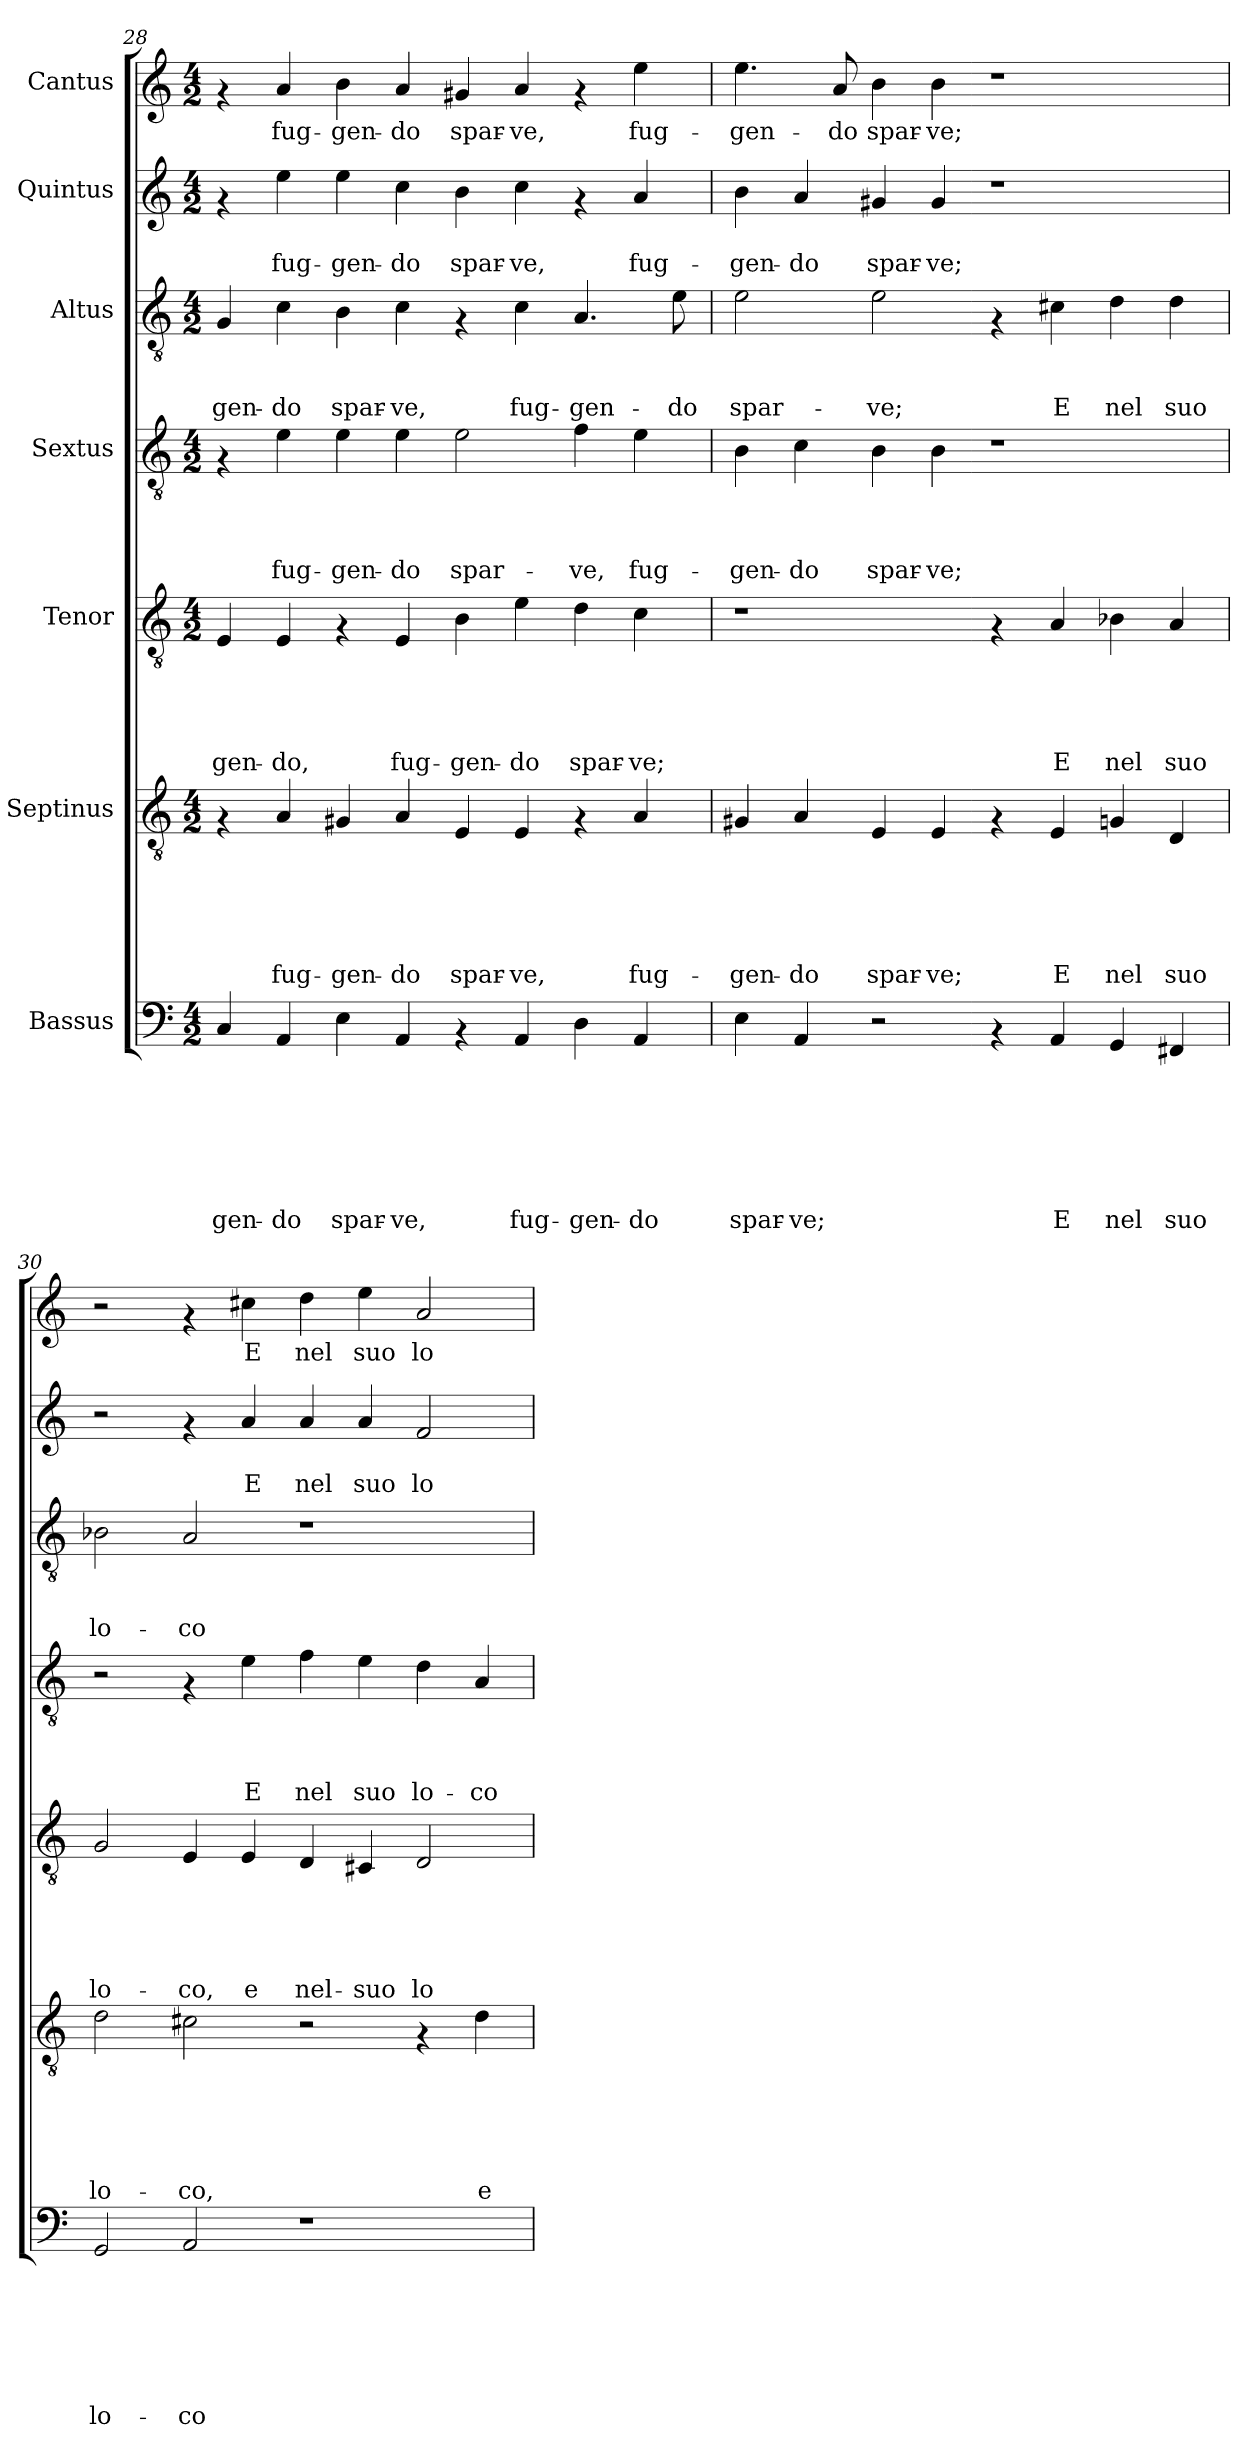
**kern	**text	**text	**text	**text	**text	**text	**text	**kern	**text	**text	**text	**text	**text	**text	**kern	**text	**text	**text	**text	**text	**kern	**text	**text	**text	**text	**kern	**text	**text	**text	**kern	**text	**text	**kern	**text
*part7	*part7	*part7	*part7	*part7	*part7	*part7	*part7	*part6	*part6	*part6	*part6	*part6	*part6	*part6	*part5	*part5	*part5	*part5	*part5	*part5	*part4	*part4	*part4	*part4	*part4	*part3	*part3	*part3	*part3	*part2	*part2	*part2	*part1	*part1
*staff7	*staff7	*staff7	*staff7	*staff7	*staff7	*staff7	*staff7	*staff6	*staff6	*staff6	*staff6	*staff6	*staff6	*staff6	*staff5	*staff5	*staff5	*staff5	*staff5	*staff5	*staff4	*staff4	*staff4	*staff4	*staff4	*staff3	*staff3	*staff3	*staff3	*staff2	*staff2	*staff2	*staff1	*staff1
*I"Bassus	*	*	*	*	*	*	*	*I"Septinus	*	*	*	*	*	*	*I"Tenor	*	*	*	*	*	*I"Sextus	*	*	*	*	*I"Altus	*	*	*	*I"Quintus	*	*	*I"Cantus	*
!!LO:PB:g=z
*clefF4	*	*	*	*	*	*	*	*clefGv2	*	*	*	*	*	*	*clefGv2	*	*	*	*	*	*clefGv2	*	*	*	*	*clefGv2	*	*	*	*clefG2	*	*	*clefG2	*
*k[]	*	*	*	*	*	*	*	*k[]	*	*	*	*	*	*	*k[]	*	*	*	*	*	*k[]	*	*	*	*	*k[]	*	*	*	*k[]	*	*	*k[]	*
*C:	*	*	*	*	*	*	*	*C:	*	*	*	*	*	*	*C:	*	*	*	*	*	*C:	*	*	*	*	*C:	*	*	*	*C:	*	*	*C:	*
*M4/2	*	*	*	*	*	*	*	*M4/2	*	*	*	*	*	*	*M4/2	*	*	*	*	*	*M4/2	*	*	*	*	*M4/2	*	*	*	*M4/2	*	*	*M4/2	*
=28	=28	=28	=28	=28	=28	=28	=28	=28	=28	=28	=28	=28	=28	=28	=28	=28	=28	=28	=28	=28	=28	=28	=28	=28	=28	=28	=28	=28	=28	=28	=28	=28	=28	=28
!	!	!	!	!	!	!	!LO:LY:b	!	!	!	!	!	!	!	!	!	!	!	!	!LO:LY:b	!	!	!	!	!	!	!	!	!LO:LY:b	!	!	!	!	!
4C/	.	.	.	.	.	.	-gen-	4rF	.	.	.	.	.	.	4E/	.	.	.	.	-gen-	4rF	.	.	.	.	4G/	.	.	-gen-	4rf	.	.	4rf	.
!	!	!	!	!	!	!	!LO:LY:b	!	!	!	!	!	!	!LO:LY:b	!	!	!	!	!	!LO:LY:b	!	!	!	!	!LO:LY:b	!	!	!	!LO:LY:b	!	!	!LO:LY:b	!	!LO:LY:b
4AA/	.	.	.	.	.	.	-do	4A/	.	.	.	.	.	fug-	4E/	.	.	.	.	-do,	4e\	.	.	.	fug-	4c\	.	.	-do	4ee\	.	fug-	4a/	fug-
!	!	!	!	!	!	!	!LO:LY:b	!	!	!	!	!	!	!LO:LY:b	!	!	!	!	!	!	!	!	!	!	!LO:LY:b	!	!	!	!LO:LY:b	!	!	!LO:LY:b	!	!LO:LY:b
4E\	.	.	.	.	.	.	spar-	4G#X/	.	.	.	.	.	-gen-	4rF	.	.	.	.	.	4e\	.	.	.	-gen-	4B\	.	.	spar-	4ee\	.	-gen-	4b\	-gen-
!	!	!	!	!	!	!	!LO:LY:b	!	!	!	!	!	!	!LO:LY:b	!	!	!	!	!	!LO:LY:b	!	!	!	!	!LO:LY:b	!	!	!	!LO:LY:b	!	!	!LO:LY:b	!	!LO:LY:b
4AA/	.	.	.	.	.	.	-ve,	4A/	.	.	.	.	.	-do	4E/	.	.	.	.	fug-	4e\	.	.	.	-do	4c\	.	.	-ve,	4cc\	.	-do	4a/	-do
!	!	!	!	!	!	!	!	!	!	!	!	!	!	!LO:LY:b	!	!	!	!	!	!LO:LY:b	!	!	!	!	!LO:LY:b	!	!	!	!	!	!	!LO:LY:b	!	!LO:LY:b
4rAA	.	.	.	.	.	.	.	4E/	.	.	.	.	.	spar-	4B\	.	.	.	.	-gen-	2e\	.	.	.	spar-	4rF	.	.	.	4b\	.	spar-	4g#X/	spar-
!	!	!	!	!	!	!	!LO:LY:b	!	!	!	!	!	!	!LO:LY:b	!	!	!	!	!	!LO:LY:b	!	!	!	!	!	!	!	!	!LO:LY:b	!	!	!LO:LY:b	!	!LO:LY:b
4AA/	.	.	.	.	.	.	fug-	4E/	.	.	.	.	.	-ve,	4e\	.	.	.	.	-do	.	.	.	.	.	4c\	.	.	fug-	4cc\	.	-ve,	4a/	-ve,
!	!	!	!	!	!	!	!LO:LY:b	!	!	!	!	!	!	!	!	!	!	!	!	!LO:LY:b	!	!	!	!	!LO:LY:b	!	!	!	!LO:LY:b	!	!	!	!	!
4D\	.	.	.	.	.	.	-gen-	4rF	.	.	.	.	.	.	4d\	.	.	.	.	spar-	4f\	.	.	.	-ve,	4.A/	.	.	-gen-	4rf	.	.	4rf	.
!	!	!	!	!	!	!	!LO:LY:b	!	!	!	!	!	!	!LO:LY:b	!	!	!	!	!	!LO:LY:b	!	!	!	!	!LO:LY:b	!	!	!	!	!	!	!LO:LY:b	!	!LO:LY:b
4AA/	.	.	.	.	.	.	-do	4A/	.	.	.	.	.	fug-	4c\	.	.	.	.	-ve;	4e\	.	.	.	fug-	.	.	.	.	4a/	.	fug-	4ee\	fug-
!	!	!	!	!	!	!	!	!	!	!	!	!	!	!	!	!	!	!	!	!	!	!	!	!	!	!	!	!	!LO:LY:b	!	!	!	!	!
.	.	.	.	.	.	.	.	.	.	.	.	.	.	.	.	.	.	.	.	.	.	.	.	.	.	8e\	.	.	-do	.	.	.	.	.
=29	=29	=29	=29	=29	=29	=29	=29	=29	=29	=29	=29	=29	=29	=29	=29	=29	=29	=29	=29	=29	=29	=29	=29	=29	=29	=29	=29	=29	=29	=29	=29	=29	=29	=29
!	!	!	!	!	!	!	!LO:LY:b	!	!	!	!	!	!	!LO:LY:b	!	!	!	!	!	!	!	!	!	!	!LO:LY:b	!	!	!	!LO:LY:b	!	!	!LO:LY:b	!	!LO:LY:b
4E\	.	.	.	.	.	.	spar-	4G#X/	.	.	.	.	.	-gen-	1r	.	.	.	.	.	4B\	.	.	.	-gen-	2e\	.	.	spar-	4b\	.	-gen-	4.ee\	-gen-
!	!	!	!	!	!	!	!LO:LY:b	!	!	!	!	!	!	!LO:LY:b	!	!	!	!	!	!	!	!	!	!	!LO:LY:b	!	!	!	!	!	!	!LO:LY:b	!	!
4AA/	.	.	.	.	.	.	-ve;	4A/	.	.	.	.	.	-do	.	.	.	.	.	.	4c\	.	.	.	-do	.	.	.	.	4a/	.	-do	.	.
!	!	!	!	!	!	!	!	!	!	!	!	!	!	!	!	!	!	!	!	!	!	!	!	!	!	!	!	!	!	!	!	!	!	!LO:LY:b
.	.	.	.	.	.	.	.	.	.	.	.	.	.	.	.	.	.	.	.	.	.	.	.	.	.	.	.	.	.	.	.	.	8a/	-do
!	!	!	!	!	!	!	!	!	!	!	!	!	!	!LO:LY:b	!	!	!	!	!	!	!	!	!	!	!LO:LY:b	!	!	!	!LO:LY:b	!	!	!LO:LY:b	!	!LO:LY:b
2r	.	.	.	.	.	.	.	4E/	.	.	.	.	.	spar-	.	.	.	.	.	.	4B\	.	.	.	spar-	2e\	.	.	-ve;	4g#X/	.	spar-	4b\	spar-
!	!	!	!	!	!	!	!	!	!	!	!	!	!	!LO:LY:b	!	!	!	!	!	!	!	!	!	!	!LO:LY:b	!	!	!	!	!	!	!LO:LY:b	!	!LO:LY:b
.	.	.	.	.	.	.	.	4E/	.	.	.	.	.	-ve;	.	.	.	.	.	.	4B\	.	.	.	-ve;	.	.	.	.	4g#/	.	-ve;	4b\	-ve;
4rAA	.	.	.	.	.	.	.	4rF	.	.	.	.	.	.	4rF	.	.	.	.	.	1r	.	.	.	.	4rF	.	.	.	1r	.	.	1r	.
!	!	!	!	!	!	!	!LO:LY:b	!	!	!	!	!	!	!LO:LY:b	!	!	!	!	!	!LO:LY:b	!	!	!	!	!	!	!	!	!LO:LY:b	!	!	!	!	!
4AA/	.	.	.	.	.	.	E	4E/	.	.	.	.	.	E	4A/	.	.	.	.	E	.	.	.	.	.	4c#X\	.	.	E	.	.	.	.	.
!	!	!	!	!	!	!	!LO:LY:b	!	!	!	!	!	!	!LO:LY:b	!	!	!	!	!	!LO:LY:b	!	!	!	!	!	!	!	!	!LO:LY:b	!	!	!	!	!
4GG/	.	.	.	.	.	.	nel	4Gn/	.	.	.	.	.	nel	4B-X\	.	.	.	.	nel	.	.	.	.	.	4d\	.	.	nel	.	.	.	.	.
!	!	!	!	!	!	!	!LO:LY:b	!	!	!	!	!	!	!LO:LY:b	!	!	!	!	!	!LO:LY:b	!	!	!	!	!	!	!	!	!LO:LY:b	!	!	!	!	!
4FF#X/	.	.	.	.	.	.	suo	4D/	.	.	.	.	.	suo	4A/	.	.	.	.	suo	.	.	.	.	.	4d\	.	.	suo	.	.	.	.	.
=30	=30	=30	=30	=30	=30	=30	=30	=30	=30	=30	=30	=30	=30	=30	=30	=30	=30	=30	=30	=30	=30	=30	=30	=30	=30	=30	=30	=30	=30	=30	=30	=30	=30	=30
!	!	!	!	!	!	!	!LO:LY:b	!	!	!	!	!	!	!LO:LY:b	!	!	!	!	!	!LO:LY:b	!	!	!	!	!	!	!	!	!LO:LY:b	!	!	!	!	!
2GG/	.	.	.	.	.	.	lo-	2d\	.	.	.	.	.	lo-	2G/	.	.	.	.	lo-	2r	.	.	.	.	2B-X\	.	.	lo-	2r	.	.	2r	.
!	!	!	!	!	!	!	!LO:LY:b	!	!	!	!	!	!	!LO:LY:b	!	!	!	!	!	!LO:LY:b	!	!	!	!	!	!	!	!	!LO:LY:b	!	!	!	!	!
2AA/	.	.	.	.	.	.	-co	2c#X\	.	.	.	.	.	-co,	4E/	.	.	.	.	-co,	4rF	.	.	.	.	2A/	.	.	-co	4rf	.	.	4rf	.
!	!	!	!	!	!	!	!	!	!	!	!	!	!	!	!	!	!	!	!	!LO:LY:b	!	!	!	!	!LO:LY:b	!	!	!	!	!	!	!LO:LY:b	!	!LO:LY:b
.	.	.	.	.	.	.	.	.	.	.	.	.	.	.	4E/	.	.	.	.	e	4e\	.	.	.	E	.	.	.	.	4a/	.	E	4cc#X\	E
!	!	!	!	!	!	!	!	!	!	!	!	!	!	!	!	!	!	!	!	!LO:LY:b	!	!	!	!	!LO:LY:b	!	!	!	!	!	!	!LO:LY:b	!	!LO:LY:b
1r	.	.	.	.	.	.	.	2r	.	.	.	.	.	.	4D/	.	.	.	.	nel-	4f\	.	.	.	nel	1r	.	.	.	4a/	.	nel	4dd\	nel
!	!	!	!	!	!	!	!	!	!	!	!	!	!	!	!	!	!	!	!	!LO:LY:b	!	!	!	!	!LO:LY:b	!	!	!	!	!	!	!LO:LY:b	!	!LO:LY:b
.	.	.	.	.	.	.	.	.	.	.	.	.	.	.	4C#X/	.	.	.	.	-suo	4e\	.	.	.	suo	.	.	.	.	4a/	.	suo	4ee\	suo
!	!	!	!	!	!	!	!	!	!	!	!	!	!	!	!	!	!	!	!	!LO:LY:b	!	!	!	!	!LO:LY:b	!	!	!	!	!	!	!LO:LY:b	!	!LO:LY:b
.	.	.	.	.	.	.	.	4rF	.	.	.	.	.	.	2D/	.	.	.	.	lo-	4d\	.	.	.	lo-	.	.	.	.	2f/	.	lo-	2a/	lo-
!	!	!	!	!	!	!	!	!	!	!	!	!	!	!LO:LY:b	!	!	!	!	!	!	!	!	!	!	!LO:LY:b	!	!	!	!	!	!	!	!	!
.	.	.	.	.	.	.	.	4d\	.	.	.	.	.	e	.	.	.	.	.	.	4A/	.	.	.	-co	.	.	.	.	.	.	.	.	.
=	=	=	=	=	=	=	=	=	=	=	=	=	=	=	=	=	=	=	=	=	=	=	=	=	=	=	=	=	=	=	=	=	=	=
*-	*-	*-	*-	*-	*-	*-	*-	*-	*-	*-	*-	*-	*-	*-	*-	*-	*-	*-	*-	*-	*-	*-	*-	*-	*-	*-	*-	*-	*-	*-	*-	*-	*-	*-
